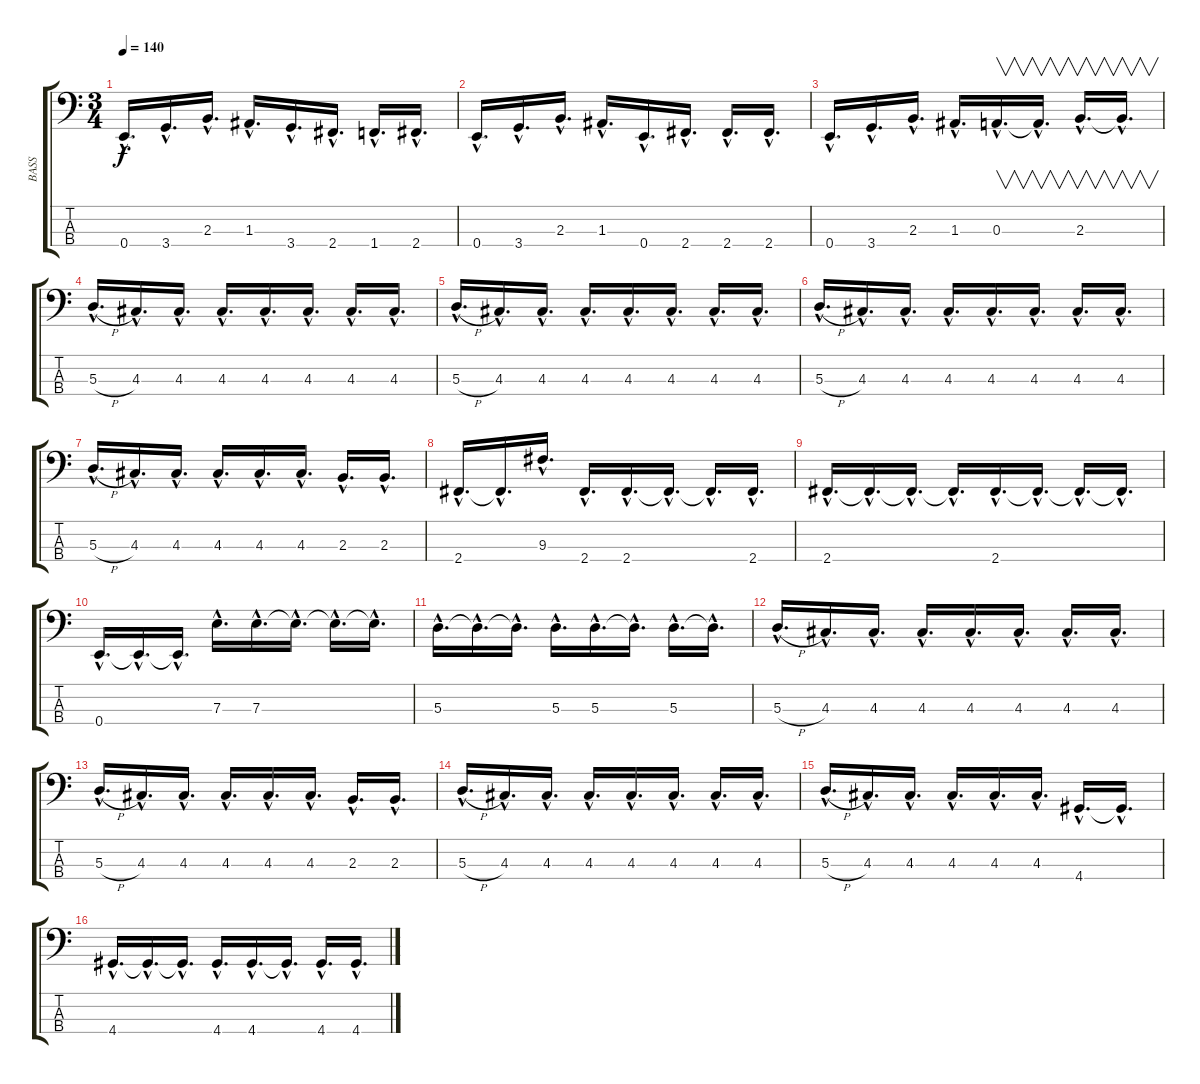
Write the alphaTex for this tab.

\track ("BASS" "BASS") {instrument slapbass1}
\staff {score tabs}
\tuning (G2 D2 A1 E1) {hide}
\ts (3 4)
\tempo 140
\clef f4
\ks c
0.4{hac}.16{d dy f} 3.4{hac}.16{d} 2.3{hac}.16{d} 1.3{hac}.16{d} 3.4{hac}.16{d} 2.4{hac}.16{d} 1.4{hac}.16{d} 2.4{hac}.16{d} |
0.4{hac}.16{d} 3.4{hac}.16{d} 2.3{hac}.16{d} 1.3{hac}.16{d} 0.4{hac}.16{d} 2.4{hac}.16{d} 2.4{hac}.16{d} 2.4{hac}.16{d} |
0.4{hac}.16{d} 3.4{hac}.16{d} 2.3{hac}.16{d} 1.3{hac}.16{d} 0.3{hac}.16{v d} 0.3{hac t}.16{v d} 2.3{hac}.16{v d} 2.3{hac t}.16{v d} |
5.3{h hac}.16{d} 4.3{hac}.16{d} 4.3{hac}.16{d} 4.3{hac}.16{d} 4.3{hac}.16{d} 4.3{hac}.16{d} 4.3{hac}.16{d} 4.3{hac}.16{d} |
5.3{h hac}.16{d} 4.3{hac}.16{d} 4.3{hac}.16{d} 4.3{hac}.16{d} 4.3{hac}.16{d} 4.3{hac}.16{d} 4.3{hac}.16{d} 4.3{hac}.16{d} |
5.3{h hac}.16{d} 4.3{hac}.16{d} 4.3{hac}.16{d} 4.3{hac}.16{d} 4.3{hac}.16{d} 4.3{hac}.16{d} 4.3{hac}.16{d} 4.3{hac}.16{d} |
5.3{h hac}.16{d} 4.3{hac}.16{d} 4.3{hac}.16{d} 4.3{hac}.16{d} 4.3{hac}.16{d} 4.3{hac}.16{d} 2.3{hac}.16{d} 2.3{hac}.16{d} |
2.4{hac}.16{d} 2.4{hac t}.16{d} 9.3{hac}.16{d} 2.4{hac}.16{d} 2.4{hac}.16{d} 2.4{hac t}.16{d} 2.4{hac t}.16{d} 2.4{hac}.16{d} |
2.4{hac}.16{d} 2.4{hac t}.16{d} 2.4{hac t}.16{d} 2.4{hac t}.16{d} 2.4{hac}.16{d} 2.4{hac t}.16{d} 2.4{hac t}.16{d} 2.4{hac t}.16{d} |
0.4{hac}.16{d} 0.4{hac t}.16{d} 0.4{hac t}.16{d} 7.3{hac}.16{d} 7.3{hac}.16{d} 7.3{hac t}.16{d} 7.3{hac t}.16{d} 7.3{hac t}.16{d} |
5.3{hac}.16{d} 5.3{hac t}.16{d} 5.3{hac t}.16{d} 5.3{hac}.16{d} 5.3{hac}.16{d} 5.3{hac t}.16{d} 5.3{hac}.16{d} 5.3{hac t}.16{d} |
5.3{h hac}.16{d} 4.3{hac}.16{d} 4.3{hac}.16{d} 4.3{hac}.16{d} 4.3{hac}.16{d} 4.3{hac}.16{d} 4.3{hac}.16{d} 4.3{hac}.16{d} |
5.3{h hac}.16{d} 4.3{hac}.16{d} 4.3{hac}.16{d} 4.3{hac}.16{d} 4.3{hac}.16{d} 4.3{hac}.16{d} 2.3{hac}.16{d} 2.3{hac}.16{d} |
5.3{h hac}.16{d} 4.3{hac}.16{d} 4.3{hac}.16{d} 4.3{hac}.16{d} 4.3{hac}.16{d} 4.3{hac}.16{d} 4.3{hac}.16{d} 4.3{hac}.16{d} |
5.3{h hac}.16{d} 4.3{hac}.16{d} 4.3{hac}.16{d} 4.3{hac}.16{d} 4.3{hac}.16{d} 4.3{hac}.16{d} 4.4{hac}.16{d} 4.4{hac t}.16{d} |
4.4{hac}.16{d} 4.4{hac t}.16{d} 4.4{hac t}.16{d} 4.4{hac}.16{d} 4.4{hac}.16{d} 4.4{hac t}.16{d} 4.4{hac}.16{d} 4.4{hac}.16{d}
